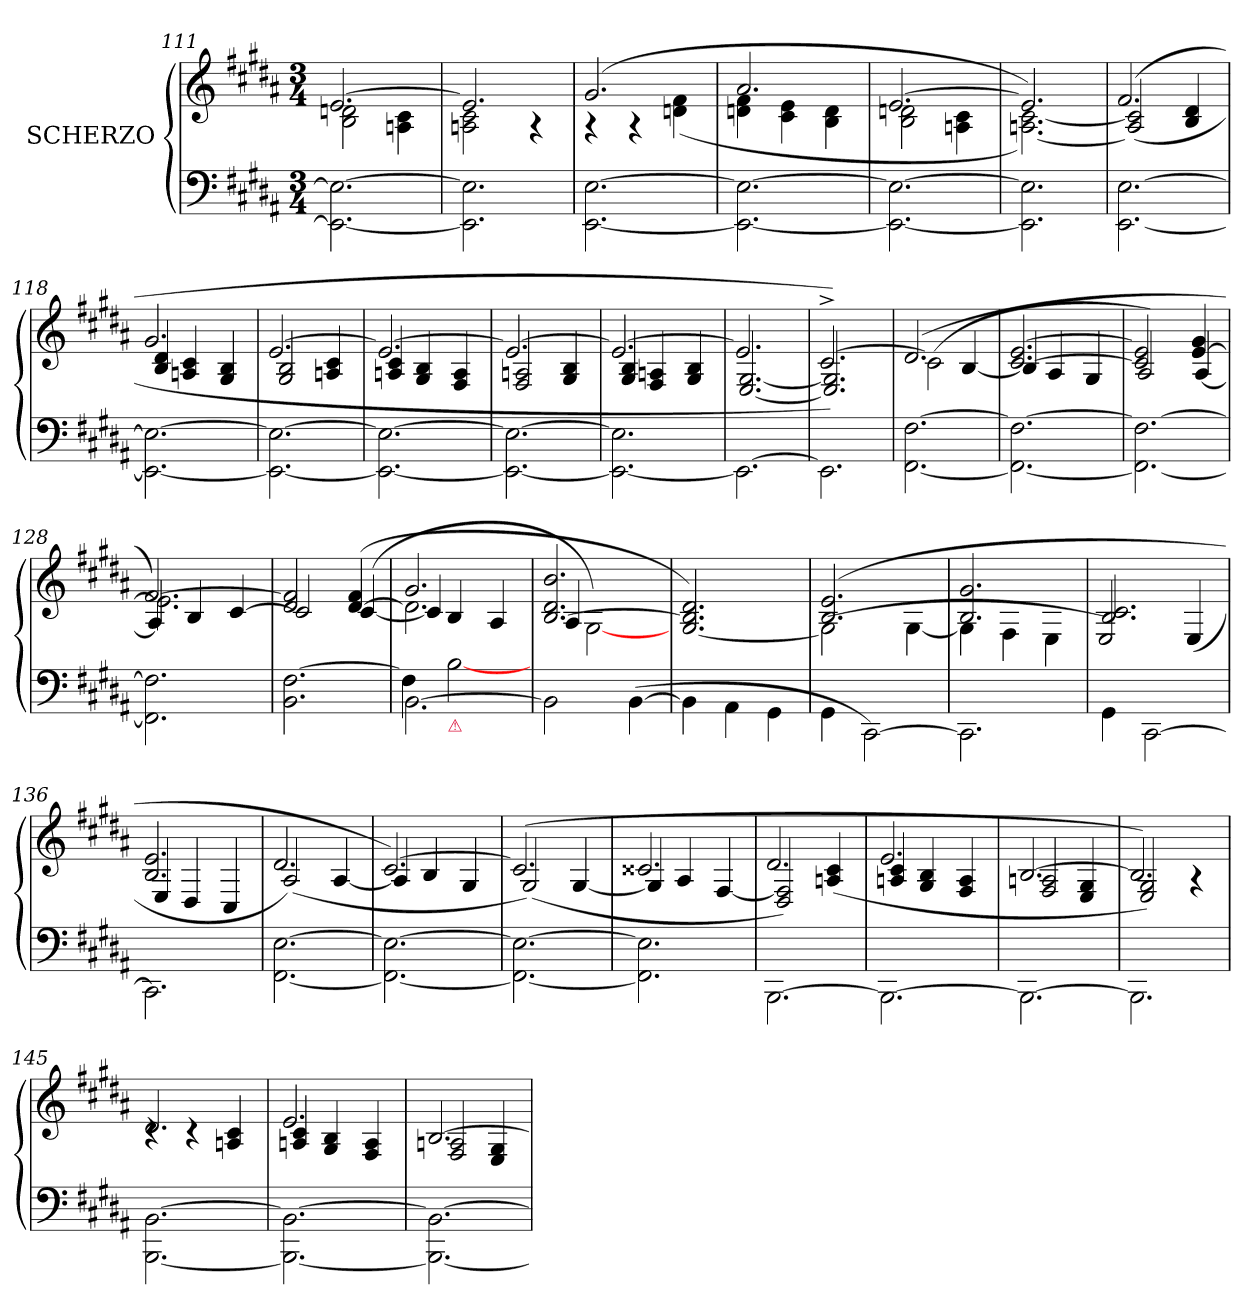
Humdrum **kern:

**kern	**kern
*part1	*part1
*staff2	*staff1
*I" SCHERZO	*
*clefF4	*clefG2
*k[f#c#g#d#a#]	*k[f#c#g#d#a#]
*M3/4	*M3/4
=111	=111
*	*^
2.EE_\ 2.E_\	[2.e	2B 2dn
.	.	4An 4c#
=112	=112	=112
2.EE]\ 2.E]\	2.e]	2An 2c#
.	.	4rA
=113	=113	=113
[>2.EE\ [2.E\	(2.g#	4rA
.	.	4rA
.	.	(4dn 4f#
=114	=114	=114
2.EE_>\ 2.E_\	2.a#	4dn 4f#
.	.	4c# 4e
.	.	4B 4d
=115	=115	=115
2.EE_\ 2.E_\	[2.e	2B 2dn
.	.	4An 4c#
=116	=116	=116
2.EE]\ 2.E]\	2.e])	[2.An [2.c#)
=117	=117	=117
[>2.EE\ [2.E\	(>2.f#	(>2An]/ 2c#]/
.	.	4B/ 4d#/
=118	=118	=118
2.EE_<\ 2.E_<\	2.g#	4B/ 4d#/
.	.	4An/ 4c#/
.	.	4G#/ 4B/
=119	=119	=119
2.EE_\ 2.E_<\	[>2.e	2G#/ 2B/
.	.	4An/ 4c#/
=120	=120	=120
2.EE_\ 2.E_<\	2.e_>	4An/ 4c#/
.	.	4G#/ 4B/
.	.	4F#/ 4A/
=121	=121	=121
2.EE_>\ 2.E_\	2.e_>	2F#/ 2An/
.	.	4G#/ 4B/
=122	=122	=122
2.EE_\ 2.E]\	2.e_	4G#/ 4B/
.	.	4F#/ 4An/
.	.	4G#/ 4B/
=123	=123	=123
2.EE\_	2.e]	[2.E/ [2.G#/
=124	=124	=124
2.EE\]	[2.c#^)	2.E]/ 2.G#]/)
=125	=125	=125
[2.FF#\ [<2.F#\	(2.d#	(<2c#]
.	.	[4B/
=126	=126	=126
2.FF#_\ 2.F#_<\	[2.c# [2.e	4B/]
.	.	4A#/
.	.	4G#/
=127	=127	=127
2.FF#_\ 2.F#_\	2c#] 2e]	2A#/)
.	[4e 4g#	[4A#/
=128	=128	=128
*	*	*^
2.FF#]\ 2.F#]\	[2.f#)	2.e]	4A#/]
.	.	.	4B/
.	.	.	[4c#/
*	*	*v	*v
=129	=129	=129
2.BB [2.F#	2d# 2f#]	2c#/]
.	(>[4d# 4f#	(>[4c#/
=130	=130	=130
*^	*	*^
[2.BB\	4F#]	2.g#	2.d#]	4c#/]
!	!LO:TX:b:color=crimson:t=⚠	!	!	!
.	[>2B	.	.	4B/
.	.	.	.	4A#/
*v	*v	*	*	*
*	*	*v	*v
=131	=131	=131
2BB\]	[2.B/ 2.d#/ 2.b/	4A#/
.	.	[>2G#\)
([4BB\	.	.
*	*v	*v
=132	=132
4BB\]	[2.G#/ 2.B]/ 2.d#/)
4AA#\	.
4GG#\	.
=133	=133
*	*^
4GG#\	(>2.B/ 2.e/	(>2G#\]
[2CC#\)	.	.
.	.	[4G#\
=134	=134	=134
2.CC#\]	2.B/ 2.g#/	4G#\]
.	.	4F#\
.	.	4E\
=135	=135	=135
4GG#\	2.B 2.c#	2E/)
[2CC#\	.	.
.	.	(>4E/
=136	=136	=136
2.CC#\]	2.B 2.e	4E/
.	.	4D#/
.	.	4C#/
=137	=137	=137
[2.FF#\ [<2.E\	2.d#	(>2A#/)
.	.	[4A#/
=138	=138	=138
2.FF#_\ 2.E_<\	[2.c#)	4A#/]
.	.	4B/
.	.	4G#/
=139	=139	=139
2.FF#_\ 2.E_\	(>2.c#]	(>2G#/)
.	.	[4G#/
=140	=140	=140
2.FF#]\ 2.E]\	2.c##X	4G#/]
.	.	4A#/
.	.	[4F#/
=141	=141	=141
[2.BBB\	2.d#	2D#/ 2F#]/)
.	.	(>4An/ 4c#/
=142	=142	=142
2.BBB\_	2.e	4An/ 4c#/
.	.	4G#/ 4B/
.	.	4F#/ 4A/
=143	=143	=143
2.BBB\_	[2.B	2F#/ 2An/
.	.	4E/ 4G#/
=144	=144	=144
2.BBB\]	2.B])	2E/ 2G#/)
.	.	4rA
=145	=145	=145
[>2.BBB\ [2.BB\	2.d#	4rc
.	.	4rc
.	.	4An/ 4c#/
=146	=146	=146
2.BBB_>\ 2.BB_\	2.e	4An/ 4c#/
.	.	4G#/ 4B/
.	.	4F#/ 4A/
=147	=147	=147
2.BBB_\ 2.BB_\	[2.B	2F#/ 2An/
.	.	4E/ 4G#/
*	*v	*v
=	=
*-	*-
